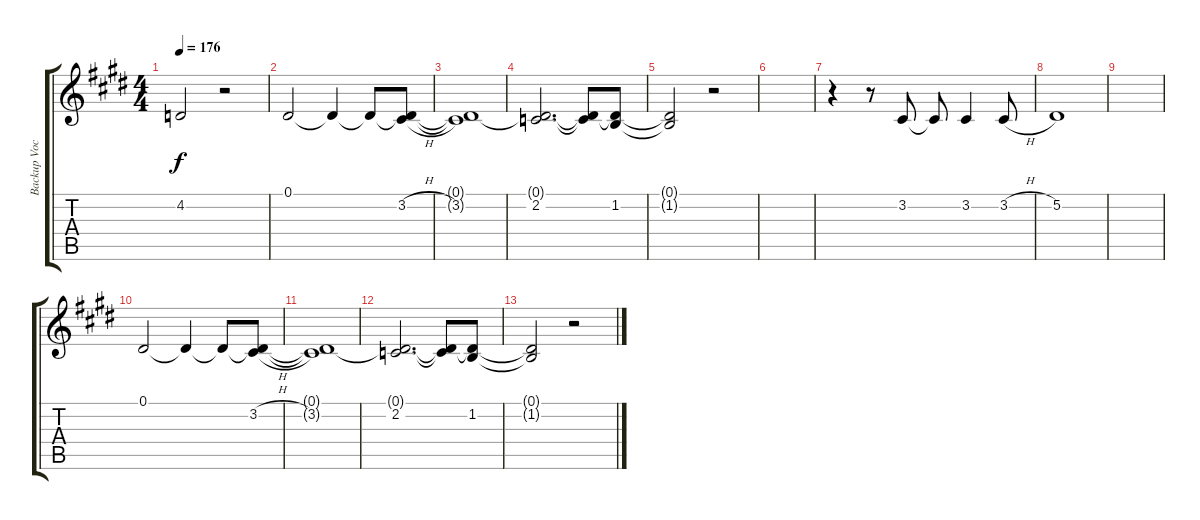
\track ("Backup Vocals" "Backup Voc") {instrument altosax}
\staff {score tabs}
\tuning (Eb4 Bb3 Gb3 Db3 Ab2 Eb2) {hide}
\ts (4 4)
\tempo 176
\clef g2
\ks e
4.2{t}.2{dy f} r.2 |
0.1.2 0.1{t}.4 0.1{t}.8 (0.1{t} 3.2{h}).8 |
(0.1{t} 3.2{t}).1 |
(0.1{t} 2.2).2{d} (0.1{t} 2.2{t}).8 (0.1{t} 1.2).8 |
(0.1{t} 1.2{t}).2 r.2 |
|
r.4 r.8 3.2.8 3.2{t}.8 3.2.4 3.2{h}.8 |
5.2.1 |
|
0.1.2 0.1{t}.4 0.1{t}.8 (0.1{t} 3.2{h}).8 |
(0.1{t} 3.2{t}).1 |
(0.1{t} 2.2).2{d} (0.1{t} 2.2{t}).8 (0.1{t} 1.2).8 |
(0.1{t} 1.2{t}).2 r.2
